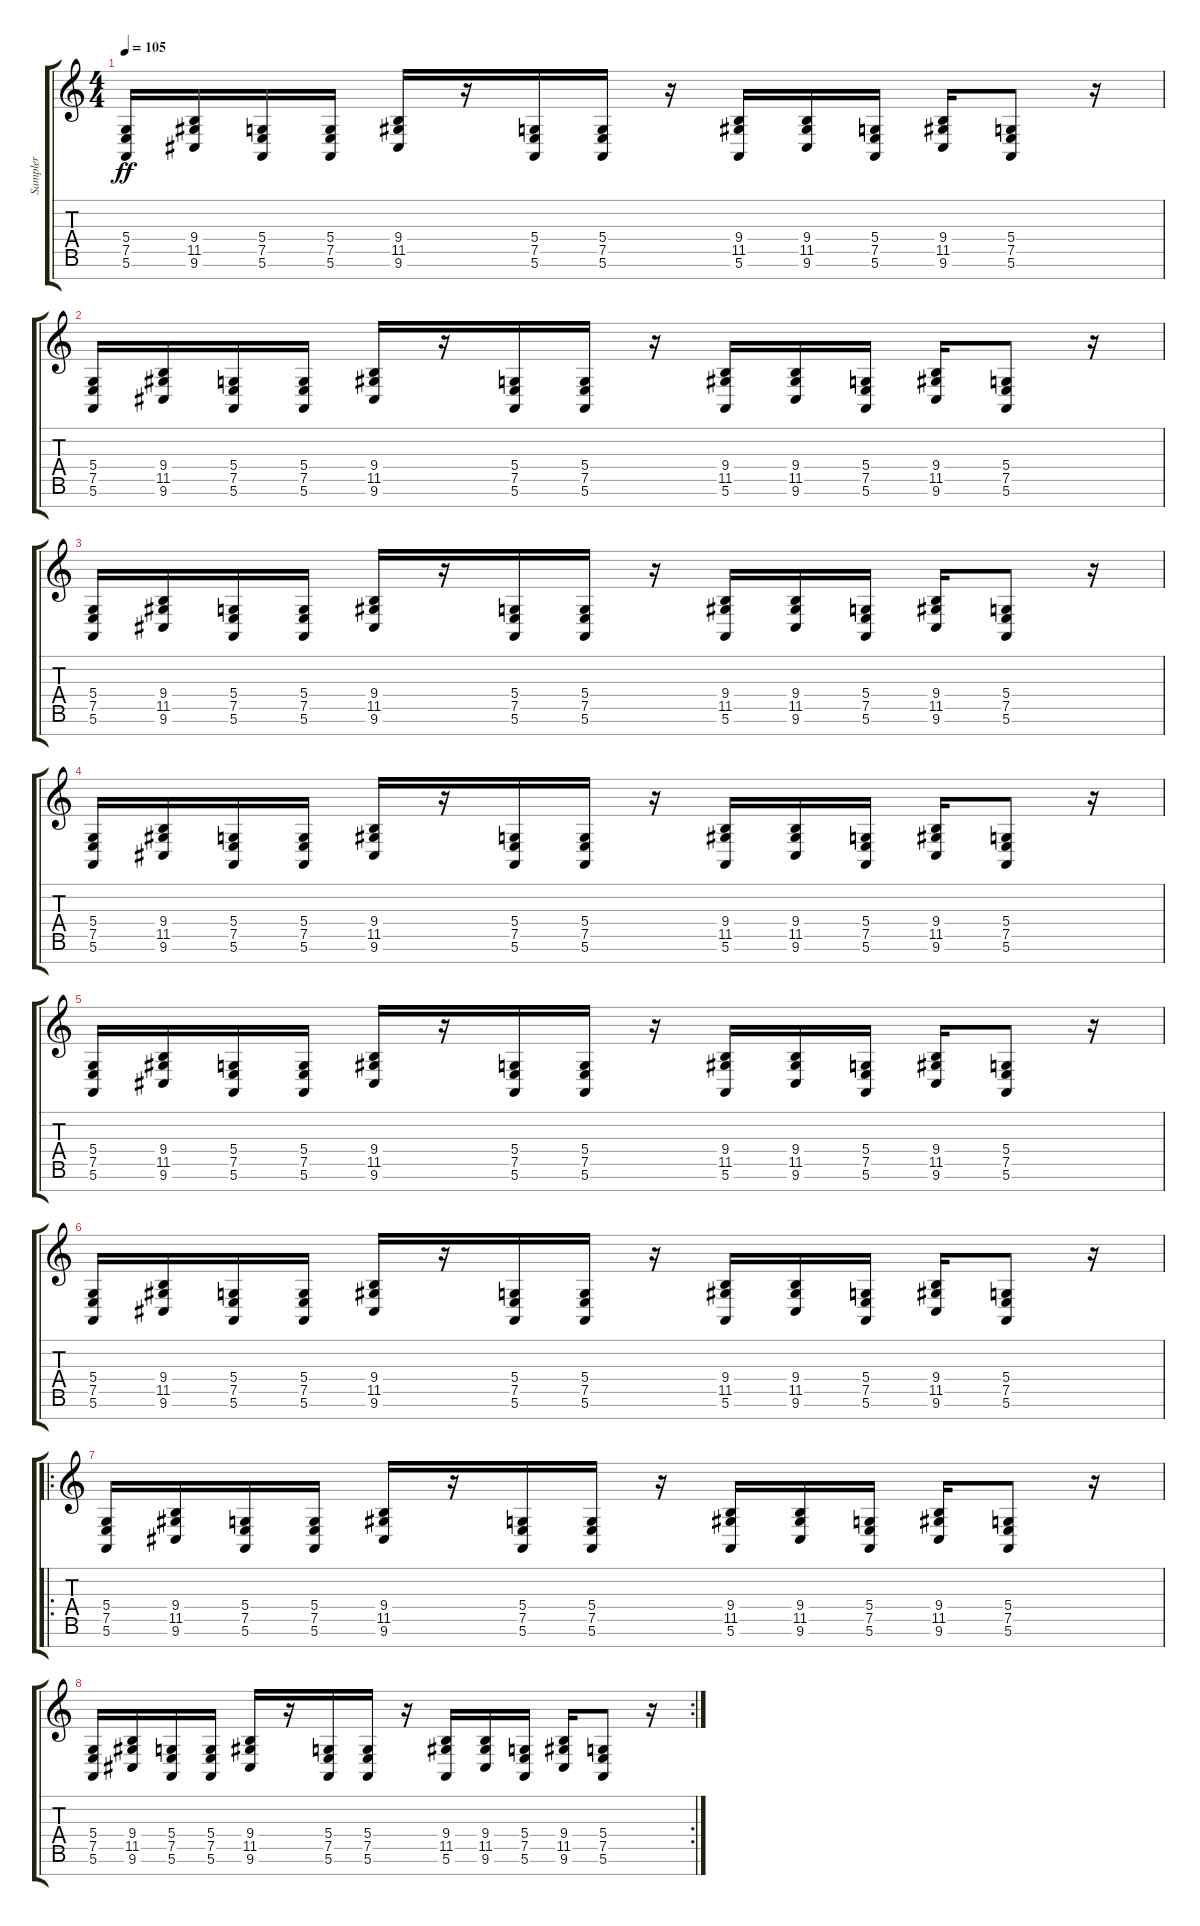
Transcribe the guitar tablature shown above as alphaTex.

\track ("Sampler" "Sampler") {instrument melodictom}
\staff {score tabs}
\tuning (E4 B3 G3 D3 A2 E2 B1) {hide}
\ts (4 4)
\tempo 105
\clef g2
\ks c
(5.4 7.5 5.6).16{dy ff} (9.4 11.5 9.6).16 (5.4 7.5 5.6).16 (5.4 7.5 5.6).16 (9.4 11.5 9.6).16 r.16 (5.4 7.5 5.6).16 (5.4 7.5 5.6).16 r.16 (9.4 11.5 5.6).16 (9.4 11.5 9.6).16 (5.4 7.5 5.6).16 (9.4 11.5 9.6).16 (5.4 7.5 5.6).8 r.16 |
(5.4 7.5 5.6).16 (9.4 11.5 9.6).16 (5.4 7.5 5.6).16 (5.4 7.5 5.6).16 (9.4 11.5 9.6).16 r.16 (5.4 7.5 5.6).16 (5.4 7.5 5.6).16 r.16 (9.4 11.5 5.6).16 (9.4 11.5 9.6).16 (5.4 7.5 5.6).16 (9.4 11.5 9.6).16 (5.4 7.5 5.6).8 r.16 |
(5.4 7.5 5.6).16 (9.4 11.5 9.6).16 (5.4 7.5 5.6).16 (5.4 7.5 5.6).16 (9.4 11.5 9.6).16 r.16 (5.4 7.5 5.6).16 (5.4 7.5 5.6).16 r.16 (9.4 11.5 5.6).16 (9.4 11.5 9.6).16 (5.4 7.5 5.6).16 (9.4 11.5 9.6).16 (5.4 7.5 5.6).8 r.16 |
(5.4 7.5 5.6).16 (9.4 11.5 9.6).16 (5.4 7.5 5.6).16 (5.4 7.5 5.6).16 (9.4 11.5 9.6).16 r.16 (5.4 7.5 5.6).16 (5.4 7.5 5.6).16 r.16 (9.4 11.5 5.6).16 (9.4 11.5 9.6).16 (5.4 7.5 5.6).16 (9.4 11.5 9.6).16 (5.4 7.5 5.6).8 r.16 |
(5.4 7.5 5.6).16 (9.4 11.5 9.6).16 (5.4 7.5 5.6).16 (5.4 7.5 5.6).16 (9.4 11.5 9.6).16 r.16 (5.4 7.5 5.6).16 (5.4 7.5 5.6).16 r.16 (9.4 11.5 5.6).16 (9.4 11.5 9.6).16 (5.4 7.5 5.6).16 (9.4 11.5 9.6).16 (5.4 7.5 5.6).8 r.16 |
(5.4 7.5 5.6).16 (9.4 11.5 9.6).16 (5.4 7.5 5.6).16 (5.4 7.5 5.6).16 (9.4 11.5 9.6).16 r.16 (5.4 7.5 5.6).16 (5.4 7.5 5.6).16 r.16 (9.4 11.5 5.6).16 (9.4 11.5 9.6).16 (5.4 7.5 5.6).16 (9.4 11.5 9.6).16 (5.4 7.5 5.6).8 r.16 |
\ro
(5.4 7.5 5.6).16{volume 12} (9.4 11.5 9.6).16 (5.4 7.5 5.6).16 (5.4 7.5 5.6).16 (9.4 11.5 9.6).16 r.16 (5.4 7.5 5.6).16 (5.4 7.5 5.6).16 r.16 (9.4 11.5 5.6).16 (9.4 11.5 9.6).16 (5.4 7.5 5.6).16 (9.4 11.5 9.6).16 (5.4 7.5 5.6).8 r.16 |
\rc 2
(5.4 7.5 5.6).16 (9.4 11.5 9.6).16 (5.4 7.5 5.6).16 (5.4 7.5 5.6).16 (9.4 11.5 9.6).16 r.16 (5.4 7.5 5.6).16 (5.4 7.5 5.6).16 r.16 (9.4 11.5 5.6).16 (9.4 11.5 9.6).16 (5.4 7.5 5.6).16 (9.4 11.5 9.6).16 (5.4 7.5 5.6).8 r.16
